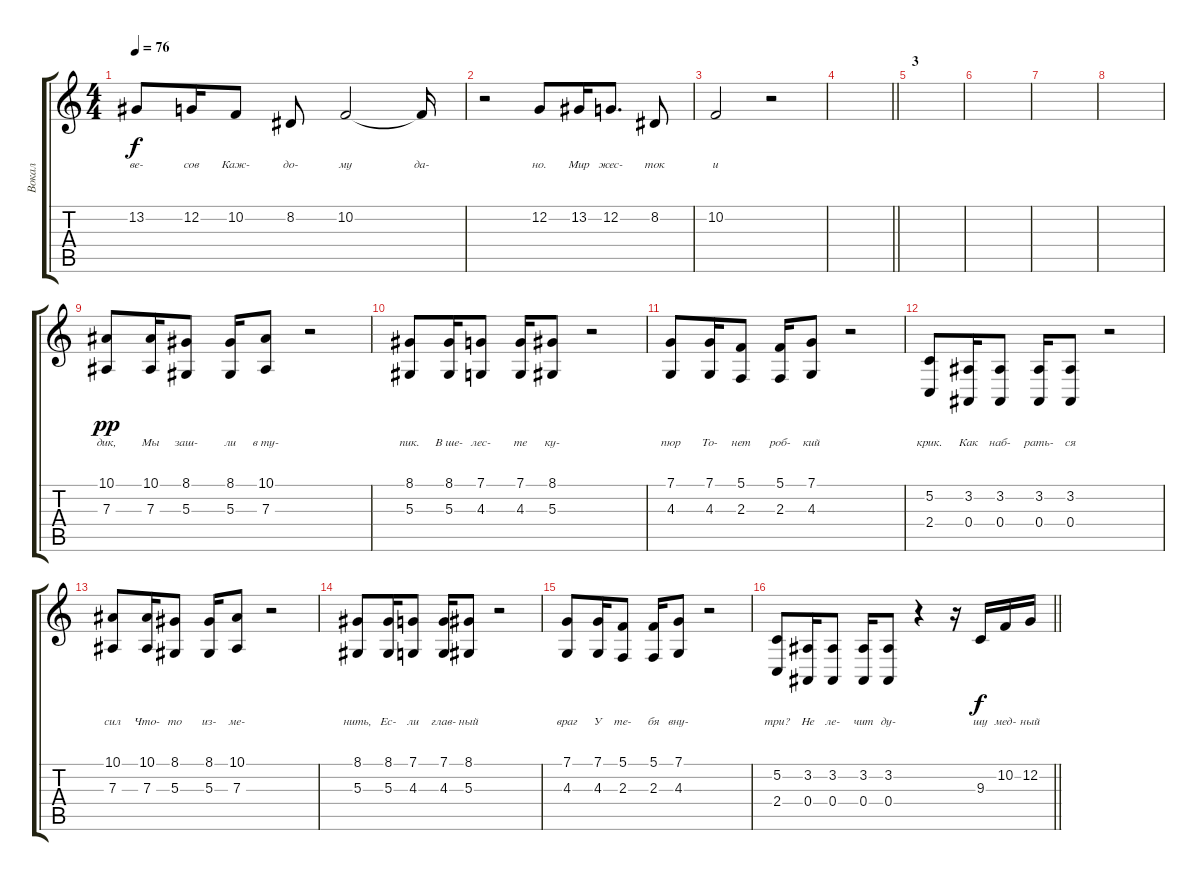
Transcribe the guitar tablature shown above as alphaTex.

\track ("Вокал" "Вокал") {instrument lead6voice}
\staff {score tabs}
\tuning (C4 G3 Eb3 Bb2 F2 C2) {hide}
\ts (4 4)
\tempo 76
\clef g2
\ks c
13.2.8{lyrics (0 "ве-") lyrics (1 "") lyrics (2 "") lyrics (3 "") lyrics (4 "") dy f} 12.2.16{lyrics (0 "сов") lyrics (1 "") lyrics (2 "") lyrics (3 "") lyrics (4 "")} 10.2.8{lyrics (0 "Каж-") lyrics (1 "") lyrics (2 "") lyrics (3 "") lyrics (4 "")} 8.2.8{lyrics (0 "до-") lyrics (1 "") lyrics (2 "") lyrics (3 "") lyrics (4 "")} 10.2.2{lyrics (0 "му") lyrics (1 "") lyrics (2 "") lyrics (3 "") lyrics (4 "")} 10.2{t}.16{lyrics (0 "да-") lyrics (1 "") lyrics (2 "") lyrics (3 "") lyrics (4 "")} |
r.2 12.2.8{lyrics (0 "но.") lyrics (1 "") lyrics (2 "") lyrics (3 "") lyrics (4 "")} 13.2.16{lyrics (0 "Мир") lyrics (1 "") lyrics (2 "") lyrics (3 "") lyrics (4 "")} 12.2.8{d lyrics (0 "жес-") lyrics (1 "") lyrics (2 "") lyrics (3 "") lyrics (4 "")} 8.2.8{lyrics (0 "ток") lyrics (1 "") lyrics (2 "") lyrics (3 "") lyrics (4 "")} |
10.2.2{lyrics (0 "и") lyrics (1 "") lyrics (2 "") lyrics (3 "") lyrics (4 "")} r.2 |
\barLineRight lightlight
|
\section ("" "3")
|
|
|
|
(10.1 7.3).8{lyrics (0 "дик,") lyrics (1 "") lyrics (2 "") lyrics (3 "") lyrics (4 "") dy pp} (10.1 7.3).16{lyrics (0 "Мы") lyrics (1 "") lyrics (2 "") lyrics (3 "") lyrics (4 "")} (8.1 5.3).8{lyrics (0 "заш-") lyrics (1 "") lyrics (2 "") lyrics (3 "") lyrics (4 "")} (8.1 5.3).16{lyrics (0 "ли") lyrics (1 "") lyrics (2 "") lyrics (3 "") lyrics (4 "")} (10.1 7.3).8{lyrics (0 "в ту-") lyrics (1 "") lyrics (2 "") lyrics (3 "") lyrics (4 "")} r.2 |
(8.1 5.3).8{lyrics (0 "пик.") lyrics (1 "") lyrics (2 "") lyrics (3 "") lyrics (4 "")} (8.1 5.3).16{lyrics (0 "В ше-") lyrics (1 "") lyrics (2 "") lyrics (3 "") lyrics (4 "")} (7.1 4.3).8{lyrics (0 "лес-") lyrics (1 "") lyrics (2 "") lyrics (3 "") lyrics (4 "")} (7.1 4.3).16{lyrics (0 "те") lyrics (1 "") lyrics (2 "") lyrics (3 "") lyrics (4 "")} (8.1 5.3).8{lyrics (0 "ку-") lyrics (1 "") lyrics (2 "") lyrics (3 "") lyrics (4 "")} r.2 |
(7.1 4.3).8{lyrics (0 "пюр") lyrics (1 "") lyrics (2 "") lyrics (3 "") lyrics (4 "")} (7.1 4.3).16{lyrics (0 "То-") lyrics (1 "") lyrics (2 "") lyrics (3 "") lyrics (4 "")} (5.1 2.3).8{lyrics (0 "нет") lyrics (1 "") lyrics (2 "") lyrics (3 "") lyrics (4 "")} (5.1 2.3).16{lyrics (0 "роб-") lyrics (1 "") lyrics (2 "") lyrics (3 "") lyrics (4 "")} (7.1 4.3).8{lyrics (0 "кий") lyrics (1 "") lyrics (2 "") lyrics (3 "") lyrics (4 "")} r.2 |
(5.2 2.4).8{lyrics (0 "крик.") lyrics (1 "") lyrics (2 "") lyrics (3 "") lyrics (4 "")} (3.2 0.4).16{lyrics (0 "Как") lyrics (1 "") lyrics (2 "") lyrics (3 "") lyrics (4 "")} (3.2 0.4).8{lyrics (0 "наб-") lyrics (1 "") lyrics (2 "") lyrics (3 "") lyrics (4 "")} (3.2 0.4).16{lyrics (0 "рать-") lyrics (1 "") lyrics (2 "") lyrics (3 "") lyrics (4 "")} (3.2 0.4).8{lyrics (0 "ся") lyrics (1 "") lyrics (2 "") lyrics (3 "") lyrics (4 "")} r.2 |
(10.1 7.3).8{lyrics (0 "сил") lyrics (1 "") lyrics (2 "") lyrics (3 "") lyrics (4 "")} (10.1 7.3).16{lyrics (0 "Что-") lyrics (1 "") lyrics (2 "") lyrics (3 "") lyrics (4 "")} (8.1 5.3).8{lyrics (0 "то") lyrics (1 "") lyrics (2 "") lyrics (3 "") lyrics (4 "")} (8.1 5.3).16{lyrics (0 "из-") lyrics (1 "") lyrics (2 "") lyrics (3 "") lyrics (4 "")} (10.1 7.3).8{lyrics (0 "ме-") lyrics (1 "") lyrics (2 "") lyrics (3 "") lyrics (4 "")} r.2 |
(8.1 5.3).8{lyrics (0 "нить,") lyrics (1 "") lyrics (2 "") lyrics (3 "") lyrics (4 "")} (8.1 5.3).16{lyrics (0 "Ес-") lyrics (1 "") lyrics (2 "") lyrics (3 "") lyrics (4 "")} (7.1 4.3).8{lyrics (0 "ли") lyrics (1 "") lyrics (2 "") lyrics (3 "") lyrics (4 "")} (7.1 4.3).16{lyrics (0 "глав-") lyrics (1 "") lyrics (2 "") lyrics (3 "") lyrics (4 "")} (8.1 5.3).8{lyrics (0 "ный") lyrics (1 "") lyrics (2 "") lyrics (3 "") lyrics (4 "")} r.2 |
(7.1 4.3).8{lyrics (0 "враг") lyrics (1 "") lyrics (2 "") lyrics (3 "") lyrics (4 "")} (7.1 4.3).16{lyrics (0 "У") lyrics (1 "") lyrics (2 "") lyrics (3 "") lyrics (4 "")} (5.1 2.3).8{lyrics (0 "те-") lyrics (1 "") lyrics (2 "") lyrics (3 "") lyrics (4 "")} (5.1 2.3).16{lyrics (0 "бя") lyrics (1 "") lyrics (2 "") lyrics (3 "") lyrics (4 "")} (7.1 4.3).8{lyrics (0 "вну-") lyrics (1 "") lyrics (2 "") lyrics (3 "") lyrics (4 "")} r.2 |
\barLineRight lightlight
(5.2 2.4).8{lyrics (0 "три?") lyrics (1 "") lyrics (2 "") lyrics (3 "") lyrics (4 "")} (3.2 0.4).16{lyrics (0 "Не") lyrics (1 "") lyrics (2 "") lyrics (3 "") lyrics (4 "")} (3.2 0.4).8{lyrics (0 "ле-") lyrics (1 "") lyrics (2 "") lyrics (3 "") lyrics (4 "")} (3.2 0.4).16{lyrics (0 "чит") lyrics (1 "") lyrics (2 "") lyrics (3 "") lyrics (4 "")} (3.2 0.4).8{lyrics (0 "ду-") lyrics (1 "") lyrics (2 "") lyrics (3 "") lyrics (4 "")} r.4 r.16 9.3.16{lyrics (0 "шу") lyrics (1 "") lyrics (2 "") lyrics (3 "") lyrics (4 "") dy f} 10.2.16{lyrics (0 "мед-") lyrics (1 "") lyrics (2 "") lyrics (3 "") lyrics (4 "")} 12.2.16{lyrics (0 "ный") lyrics (1 "") lyrics (2 "") lyrics (3 "") lyrics (4 "")}
